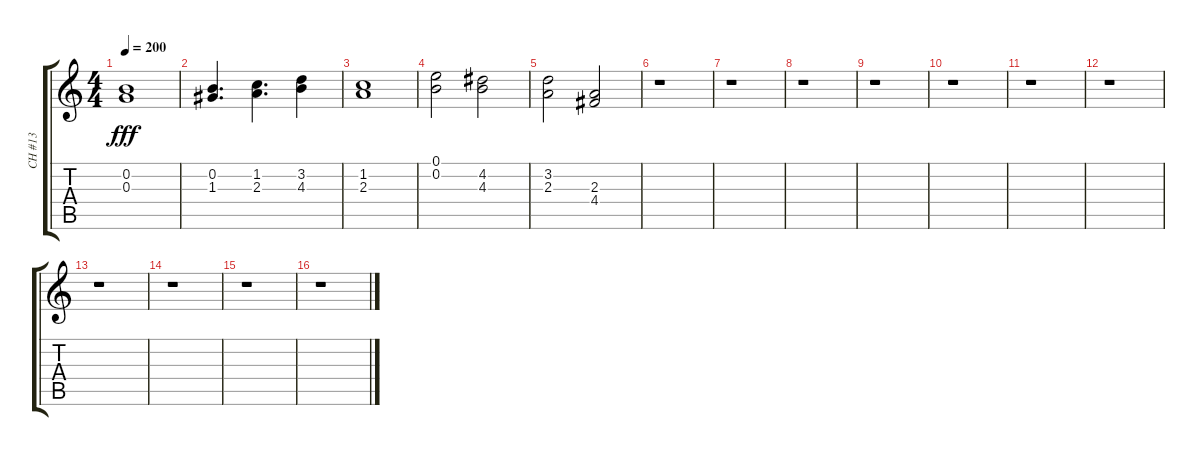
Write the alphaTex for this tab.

\track ("CH #13" "CH #13") {instrument distortionguitar}
\staff {score tabs}
\tuning (E4 B3 G3 D3 A2 E2) {hide}
\ts (4 4)
\tempo 200
\clef g2
\ks c
(0.2 0.3).1{dy fff} |
(0.2 1.3).4{d} (1.2 2.3).4{d} (3.2 4.3).4 |
(1.2 2.3).1 |
(0.1 0.2).2 (4.2 4.3).2 |
(3.2 2.3).2 (2.3 4.4).2 |
r.1 |
r.1 |
r.1 |
r.1 |
r.1 |
r.1 |
r.1 |
r.1 |
r.1 |
r.1 |
r.1
